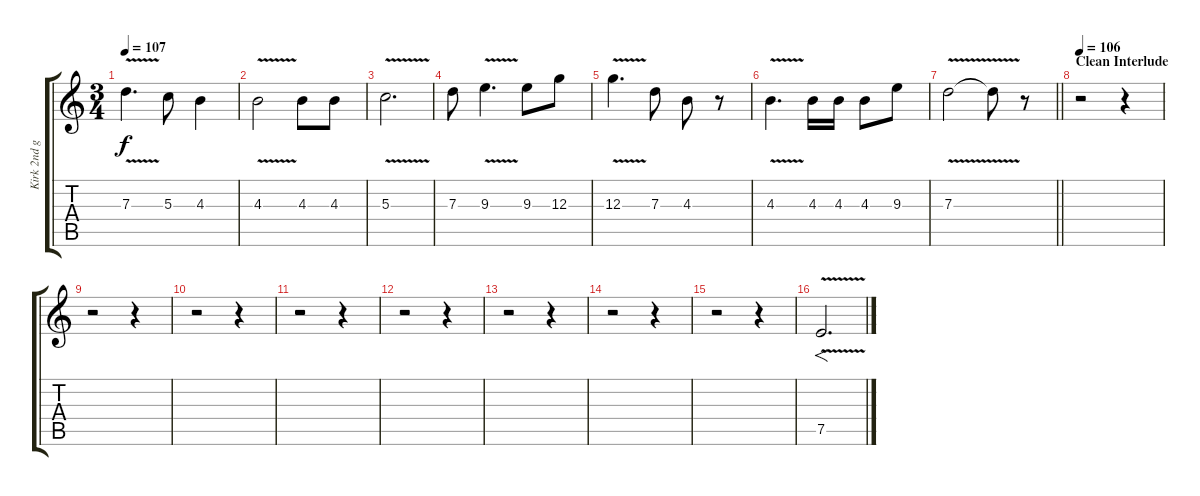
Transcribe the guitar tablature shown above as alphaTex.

\track ("Kirk 2nd guitar" "Kirk 2nd g") {instrument distortionguitar}
\staff {score tabs}
\tuning (E4 B3 G3 D3 A2 E2) {hide}
\ts (3 4)
\tempo 107
\clef g2
\ks c
7.3{v}.4{d dy f} 5.3.8 4.3.4 |
4.3{v}.2 4.3.8 4.3.8 |
5.3{v}.2{d} |
7.3.8 9.3{v}.4{d} 9.3.8 12.3.8 |
12.3{v}.4{d} 7.3.8 4.3.8 r.8 |
4.3{v}.4{d} 4.3.16 4.3.16 4.3.8 9.3.8 |
\barLineRight lightlight
7.3{v}.2 7.3{t}.8 r.8 |
\section ("" "Clean Interlude")
\tempo 106
r.2 r.4 |
r.2 r.4 |
r.2 r.4 |
r.2 r.4 |
r.2 r.4 |
r.2 r.4 |
r.2 r.4 |
r.2 r.4 |
7.5{v}.2{f d volume 12 balance 14}
